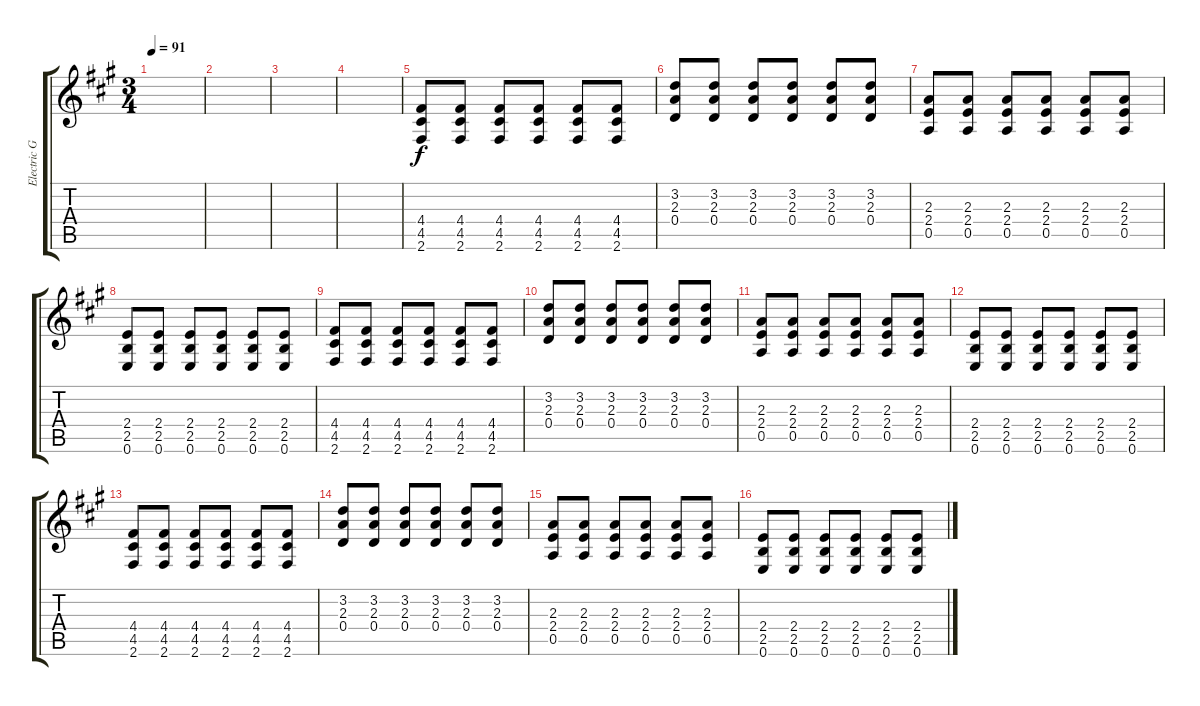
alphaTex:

\track ("Electric Guitar" "Electric G") {instrument distortionguitar}
\staff {score tabs}
\tuning (E4 B3 G3 D3 A2 E2) {hide}
\ts (3 4)
\tempo 91
\clef g2
\ks a
|
|
|
|
(4.4 4.5 2.6).8 (4.4 4.5 2.6).8 (4.4 4.5 2.6).8 (4.4 4.5 2.6).8 (4.4 4.5 2.6).8 (4.4 4.5 2.6).8 |
(3.2 2.3 0.4).8 (3.2 2.3 0.4).8 (3.2 2.3 0.4).8 (3.2 2.3 0.4).8 (3.2 2.3 0.4).8 (3.2 2.3 0.4).8 |
(2.3 2.4 0.5).8 (2.3 2.4 0.5).8 (2.3 2.4 0.5).8 (2.3 2.4 0.5).8 (2.3 2.4 0.5).8 (2.3 2.4 0.5).8 |
(2.4 2.5 0.6).8 (2.4 2.5 0.6).8 (2.4 2.5 0.6).8 (2.4 2.5 0.6).8 (2.4 2.5 0.6).8 (2.4 2.5 0.6).8 |
(4.4 4.5 2.6).8 (4.4 4.5 2.6).8 (4.4 4.5 2.6).8 (4.4 4.5 2.6).8 (4.4 4.5 2.6).8 (4.4 4.5 2.6).8 |
(3.2 2.3 0.4).8 (3.2 2.3 0.4).8 (3.2 2.3 0.4).8 (3.2 2.3 0.4).8 (3.2 2.3 0.4).8 (3.2 2.3 0.4).8 |
(2.3 2.4 0.5).8 (2.3 2.4 0.5).8 (2.3 2.4 0.5).8 (2.3 2.4 0.5).8 (2.3 2.4 0.5).8 (2.3 2.4 0.5).8 |
(2.4 2.5 0.6).8 (2.4 2.5 0.6).8 (2.4 2.5 0.6).8 (2.4 2.5 0.6).8 (2.4 2.5 0.6).8 (2.4 2.5 0.6).8 |
(4.4 4.5 2.6).8 (4.4 4.5 2.6).8 (4.4 4.5 2.6).8 (4.4 4.5 2.6).8 (4.4 4.5 2.6).8 (4.4 4.5 2.6).8 |
(3.2 2.3 0.4).8 (3.2 2.3 0.4).8 (3.2 2.3 0.4).8 (3.2 2.3 0.4).8 (3.2 2.3 0.4).8 (3.2 2.3 0.4).8 |
(2.3 2.4 0.5).8 (2.3 2.4 0.5).8 (2.3 2.4 0.5).8 (2.3 2.4 0.5).8 (2.3 2.4 0.5).8 (2.3 2.4 0.5).8 |
(2.4 2.5 0.6).8 (2.4 2.5 0.6).8 (2.4 2.5 0.6).8 (2.4 2.5 0.6).8 (2.4 2.5 0.6).8 (2.4 2.5 0.6).8
